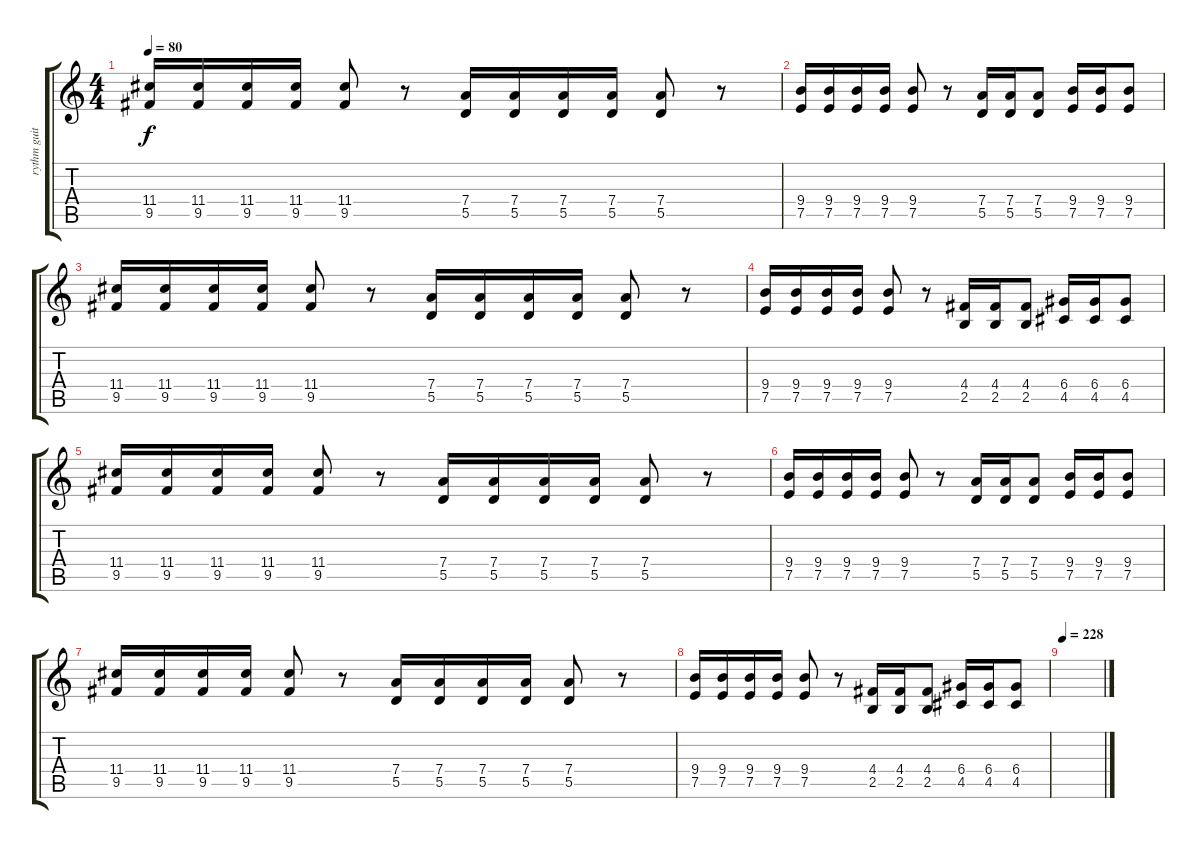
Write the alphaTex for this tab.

\track ("rythm guitar" "rythm guit") {instrument overdrivenguitar}
\staff {score tabs}
\tuning (E4 B3 G3 D3 A2 E2) {hide}
\ts (4 4)
\tempo 80
\clef g2
\ks c
(11.4 9.5).16{dy f} (11.4 9.5).16 (11.4 9.5).16 (11.4 9.5).16 (11.4 9.5).8 r.8 (7.4 5.5).16 (7.4 5.5).16 (7.4 5.5).16 (7.4 5.5).16 (7.4 5.5).8 r.8 |
(9.4 7.5).16 (9.4 7.5).16 (9.4 7.5).16 (9.4 7.5).16 (9.4 7.5).8 r.8 (7.4 5.5).16 (7.4 5.5).16 (7.4 5.5).8 (9.4 7.5).16 (9.4 7.5).16 (9.4 7.5).8 |
(11.4 9.5).16 (11.4 9.5).16 (11.4 9.5).16 (11.4 9.5).16 (11.4 9.5).8 r.8 (7.4 5.5).16 (7.4 5.5).16 (7.4 5.5).16 (7.4 5.5).16 (7.4 5.5).8 r.8 |
(9.4 7.5).16 (9.4 7.5).16 (9.4 7.5).16 (9.4 7.5).16 (9.4 7.5).8 r.8 (4.4 2.5).16 (4.4 2.5).16 (4.4 2.5).8 (6.4 4.5).16 (6.4 4.5).16 (6.4 4.5).8 |
(11.4 9.5).16 (11.4 9.5).16 (11.4 9.5).16 (11.4 9.5).16 (11.4 9.5).8 r.8 (7.4 5.5).16 (7.4 5.5).16 (7.4 5.5).16 (7.4 5.5).16 (7.4 5.5).8 r.8 |
(9.4 7.5).16 (9.4 7.5).16 (9.4 7.5).16 (9.4 7.5).16 (9.4 7.5).8 r.8 (7.4 5.5).16 (7.4 5.5).16 (7.4 5.5).8 (9.4 7.5).16 (9.4 7.5).16 (9.4 7.5).8 |
(11.4 9.5).16 (11.4 9.5).16 (11.4 9.5).16 (11.4 9.5).16 (11.4 9.5).8 r.8 (7.4 5.5).16 (7.4 5.5).16 (7.4 5.5).16 (7.4 5.5).16 (7.4 5.5).8 r.8 |
(9.4 7.5).16 (9.4 7.5).16 (9.4 7.5).16 (9.4 7.5).16 (9.4 7.5).8 r.8 (4.4 2.5).16 (4.4 2.5).16 (4.4 2.5).8 (6.4 4.5).16 (6.4 4.5).16 (6.4 4.5).8 |
\tempo 228
